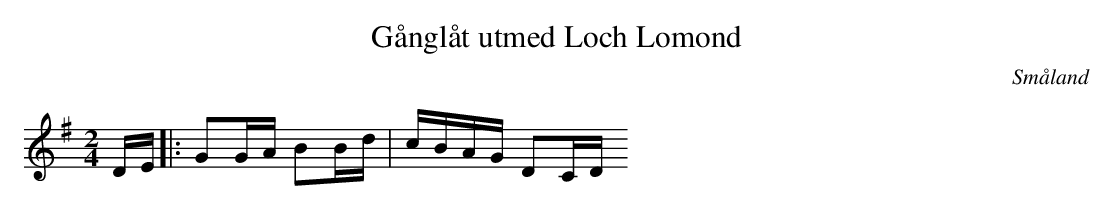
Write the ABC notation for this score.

X:1
T:Gånglåt utmed Loch Lomond
O:Småland
M:2/4
L:1/8
K:G
D/2E/2|:GG/2A/2 BB/2d/2 | c/2B/2A/2G/2 DC/2D/2
